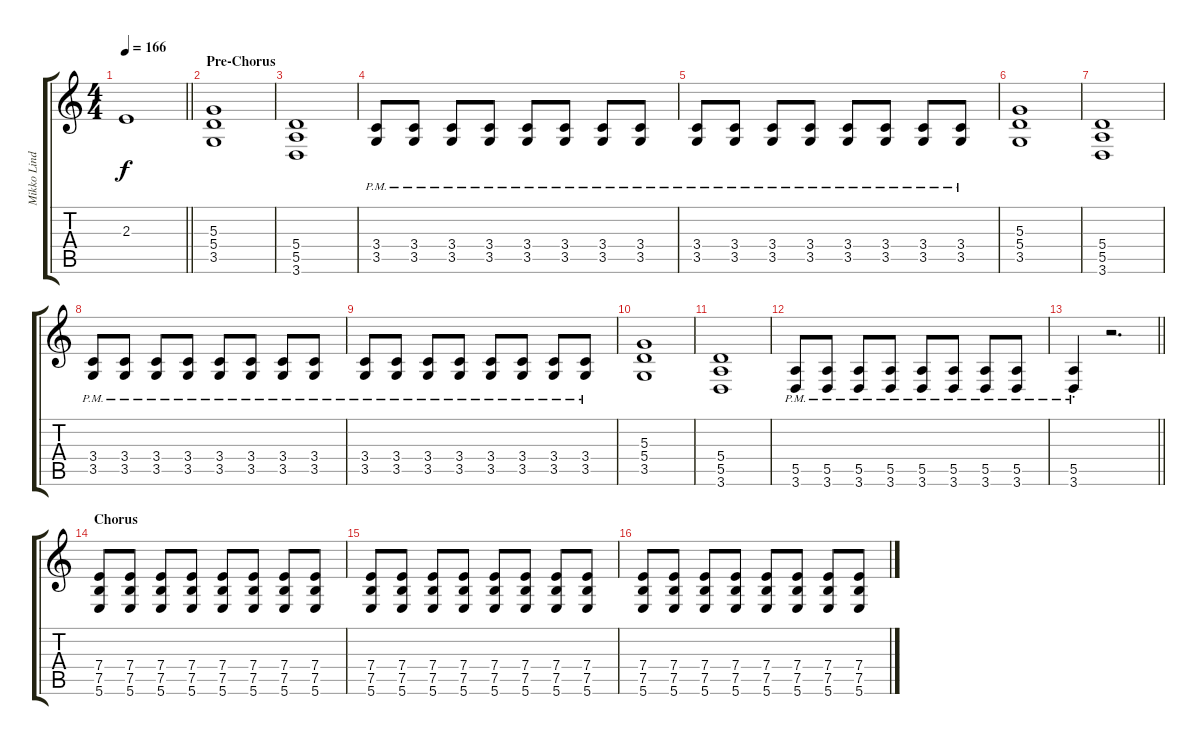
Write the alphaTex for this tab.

\track ("Mikko Lindström" "Mikko Lind") {instrument distortionguitar}
\staff {score tabs}
\tuning (B3 Gb3 D3 A2 E2 B1) {hide}
\ts (4 4)
\tempo 166
\clef g2
\barLineRight lightlight
\ks c
2.3{t}.1{dy f} |
\section ("" "Pre-Chorus")
(5.3 5.4 3.5).1{volume 13} |
(5.4 5.5 3.6).1 |
(3.4{pm} 3.5{pm}).8 (3.4{pm} 3.5{pm}).8 (3.4{pm} 3.5{pm}).8 (3.4{pm} 3.5{pm}).8 (3.4{pm} 3.5{pm}).8 (3.4{pm} 3.5{pm}).8 (3.4{pm} 3.5{pm}).8 (3.4{pm} 3.5{pm}).8 |
(3.4{pm} 3.5{pm}).8 (3.4{pm} 3.5{pm}).8 (3.4{pm} 3.5{pm}).8 (3.4{pm} 3.5{pm}).8 (3.4{pm} 3.5{pm}).8 (3.4{pm} 3.5{pm}).8 (3.4{pm} 3.5{pm}).8 (3.4{pm} 3.5{pm}).8 |
(5.3 5.4 3.5).1 |
(5.4 5.5 3.6).1 |
(3.4{pm} 3.5{pm}).8 (3.4{pm} 3.5{pm}).8 (3.4{pm} 3.5{pm}).8 (3.4{pm} 3.5{pm}).8 (3.4{pm} 3.5{pm}).8 (3.4{pm} 3.5{pm}).8 (3.4{pm} 3.5{pm}).8 (3.4{pm} 3.5{pm}).8 |
(3.4{pm} 3.5{pm}).8 (3.4{pm} 3.5{pm}).8 (3.4{pm} 3.5{pm}).8 (3.4{pm} 3.5{pm}).8 (3.4{pm} 3.5{pm}).8 (3.4{pm} 3.5{pm}).8 (3.4{pm} 3.5{pm}).8 (3.4{pm} 3.5{pm}).8 |
(5.3 5.4 3.5).1 |
(5.4 5.5 3.6).1 |
(5.5{pm} 3.6{pm}).8 (5.5{pm} 3.6{pm}).8 (5.5{pm} 3.6{pm}).8 (5.5{pm} 3.6{pm}).8 (5.5{pm} 3.6{pm}).8 (5.5{pm} 3.6{pm}).8 (5.5{pm} 3.6{pm}).8 (5.5{pm} 3.6{pm}).8 |
\barLineRight lightlight
(5.5{pm st} 3.6{pm st}).4 r.2{d} |
\section ("" "Chorus")
(7.4 7.5 5.6).8 (7.4 7.5 5.6).8 (7.4 7.5 5.6).8 (7.4 7.5 5.6).8 (7.4 7.5 5.6).8 (7.4 7.5 5.6).8 (7.4 7.5 5.6).8 (7.4 7.5 5.6).8 |
(7.4 7.5 5.6).8 (7.4 7.5 5.6).8 (7.4 7.5 5.6).8 (7.4 7.5 5.6).8 (7.4 7.5 5.6).8 (7.4 7.5 5.6).8 (7.4 7.5 5.6).8 (7.4 7.5 5.6).8 |
(7.4 7.5 5.6).8 (7.4 7.5 5.6).8 (7.4 7.5 5.6).8 (7.4 7.5 5.6).8 (7.4 7.5 5.6).8 (7.4 7.5 5.6).8 (7.4 7.5 5.6).8 (7.4 7.5 5.6).8
